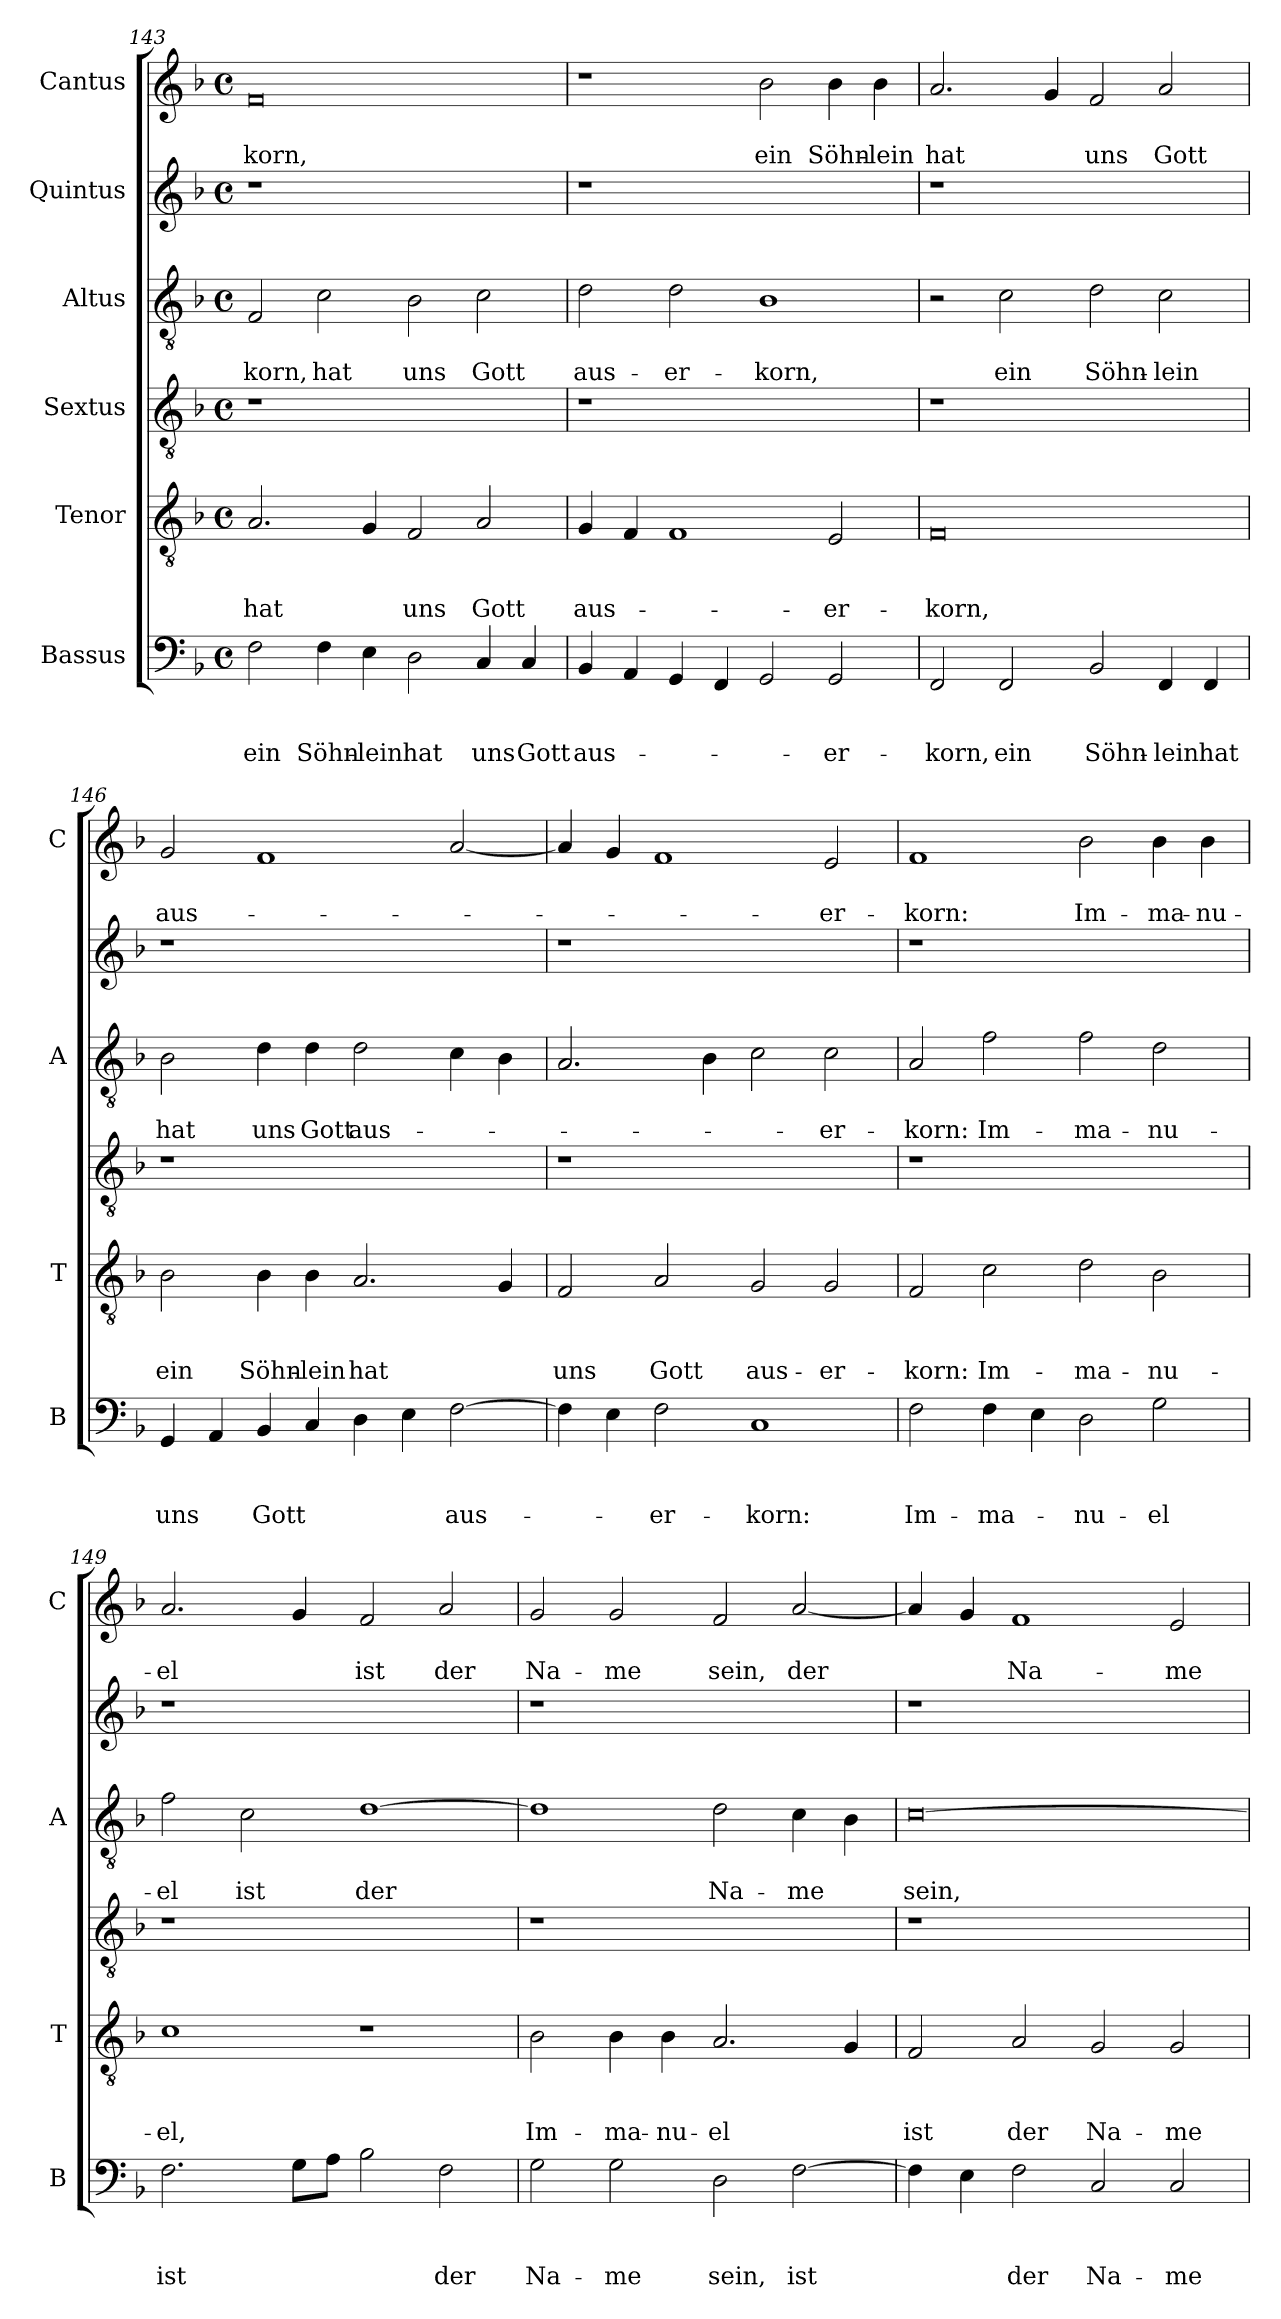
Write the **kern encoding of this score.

**kern	**text	**text	**text	**kern	**text	**text	**text	**kern	**kern	**text	**text	**kern	**kern	**text	**text
*part6	*part6	*part6	*part6	*part5	*part5	*part5	*part5	*part4	*part3	*part3	*part3	*part2	*part1	*part1	*part1
*staff6	*staff6	*staff6	*staff6	*staff5	*staff5	*staff5	*staff5	*staff4	*staff3	*staff3	*staff3	*staff2	*staff1	*staff1	*staff1
*I"Bassus	*	*	*	*I"Tenor	*	*	*	*I"Sextus	*I"Altus	*	*	*I"Quintus	*I"Cantus	*	*
*I'B	*	*	*	*I'T	*	*	*	*	*I'A	*	*	*	*I'C	*	*
*clefF4	*	*	*	*clefGv2	*	*	*	*clefGv2	*clefGv2	*	*	*clefG2	*clefG2	*	*
*k[b-]	*	*	*	*k[b-]	*	*	*	*k[b-]	*k[b-]	*	*	*k[b-]	*k[b-]	*	*
*F:	*	*	*	*F:	*	*	*	*F:	*F:	*	*	*F:	*F:	*	*
*M4/4	*	*	*	*M4/4	*	*	*	*M4/4	*M4/4	*	*	*M4/4	*M4/4	*	*
*met(c)	*	*	*	*met(c)	*	*	*	*met(c)	*met(c)	*	*	*met(c)	*met(c)	*	*
=143	=143	=143	=143	=143	=143	=143	=143	=143	=143	=143	=143	=143	=143	=143	=143
!	!	!	!LO:LY:b	!	!	!	!LO:LY:b	!	!	!	!LO:LY:b	!	!	!	!LO:LY:b
2F\	.	.	ein	2.A/	.	.	hat	1r	2F/	.	-korn,	1r	0f	.	-korn,
!	!	!	!LO:LY:b	!	!	!	!	!	!	!	!LO:LY:b	!	!	!	!
4F\	.	.	Söhn-	.	.	.	.	.	2c\	.	hat	.	.	.	.
!	!	!	!LO:LY:b	!	!	!	!	!	!	!	!	!	!	!	!
4E\	.	.	-lein	4G/	.	.	.	.	.	.	.	.	.	.	.
!	!	!	!LO:LY:b	!	!	!	!LO:LY:b	!	!	!	!LO:LY:b	!	!	!	!
2D\	.	.	hat	2F/	.	.	uns	1ryy	2B-\	.	uns	1ryy	.	.	.
!	!	!	!LO:LY:b	!	!	!	!LO:LY:b	!	!	!	!LO:LY:b	!	!	!	!
4C/	.	.	uns	2A/	.	.	Gott	.	2c\	.	Gott	.	.	.	.
!	!	!	!LO:LY:b	!	!	!	!	!	!	!	!	!	!	!	!
4C/	.	.	Gott	.	.	.	.	.	.	.	.	.	.	.	.
=144	=144	=144	=144	=144	=144	=144	=144	=144	=144	=144	=144	=144	=144	=144	=144
!	!	!	!LO:LY:b	!	!	!	!LO:LY:b	!	!	!	!LO:LY:b	!	!	!	!
4BB-/	.	.	aus-	4G/	.	.	aus-	1r	2d\	.	aus-	1r	1r	.	.
4AA/	.	.	.	4F/	.	.	.	.	.	.	.	.	.	.	.
!	!	!	!	!	!	!	!	!	!	!	!LO:LY:b	!	!	!	!
4GG/	.	.	.	1F	.	.	.	.	2d\	.	-er-	.	.	.	.
4FF/	.	.	.	.	.	.	.	.	.	.	.	.	.	.	.
!	!	!	!	!	!	!	!	!	!	!	!LO:LY:b	!	!	!	!LO:LY:b
2GG/	.	.	.	.	.	.	.	1ryy	1B-	.	-korn,	1ryy	2b-\	.	ein
!	!	!	!LO:LY:b	!	!	!	!LO:LY:b	!	!	!	!	!	!	!	!LO:LY:b
2GG/	.	.	-er-	2E/	.	.	-er-	.	.	.	.	.	4b-\	.	Söhn-
!	!	!	!	!	!	!	!	!	!	!	!	!	!	!	!LO:LY:b
.	.	.	.	.	.	.	.	.	.	.	.	.	4b-\	.	-lein
=145	=145	=145	=145	=145	=145	=145	=145	=145	=145	=145	=145	=145	=145	=145	=145
!	!	!	!LO:LY:b	!	!	!	!LO:LY:b	!	!	!	!	!	!	!	!LO:LY:b
2FF/	.	.	-korn,	0F	.	.	-korn,	1r	2r	.	.	1r	2.a/	.	hat
!	!	!	!LO:LY:b	!	!	!	!	!	!	!	!LO:LY:b	!	!	!	!
2FF/	.	.	ein	.	.	.	.	.	2c\	.	ein	.	.	.	.
.	.	.	.	.	.	.	.	.	.	.	.	.	4g/	.	.
!	!	!	!LO:LY:b	!	!	!	!	!	!	!	!LO:LY:b	!	!	!	!LO:LY:b
2BB-/	.	.	Söhn-	.	.	.	.	1ryy	2d\	.	Söhn-	1ryy	2f/	.	uns
!	!	!	!LO:LY:b	!	!	!	!	!	!	!	!LO:LY:b	!	!	!	!LO:LY:b
4FF/	.	.	-lein	.	.	.	.	.	2c\	.	-lein	.	2a/	.	Gott
!	!	!	!LO:LY:b	!	!	!	!	!	!	!	!	!	!	!	!
4FF/	.	.	hat	.	.	.	.	.	.	.	.	.	.	.	.
!!LO:LB:g=z
=146	=146	=146	=146	=146	=146	=146	=146	=146	=146	=146	=146	=146	=146	=146	=146
!	!	!	!LO:LY:b	!	!	!	!LO:LY:b	!	!	!	!LO:LY:b	!	!	!	!LO:LY:b
4GG/	.	.	uns	2B-\	.	.	ein	1r	2B-\	.	hat	1r	2g/	.	aus-
4AA/	.	.	.	.	.	.	.	.	.	.	.	.	.	.	.
!	!	!	!LO:LY:b	!	!	!	!LO:LY:b	!	!	!	!LO:LY:b	!	!	!	!
4BB-/	.	.	Gott	4B-\	.	.	Söhn-	.	4d\	.	uns	.	1f	.	.
!	!	!	!	!	!	!	!LO:LY:b	!	!	!	!LO:LY:b	!	!	!	!
4C/	.	.	.	4B-\	.	.	-lein	.	4d\	.	Gott	.	.	.	.
!	!	!	!	!	!	!	!LO:LY:b	!	!	!	!LO:LY:b	!	!	!	!
4D\	.	.	.	2.A/	.	.	hat	1ryy	2d\	.	aus-	1ryy	.	.	.
4E\	.	.	.	.	.	.	.	.	.	.	.	.	.	.	.
!	!	!	!LO:LY:b	!	!	!	!	!	!	!	!	!	!	!	!
[2F\	.	.	aus-	.	.	.	.	.	4c\	.	.	.	[2a/	.	.
.	.	.	.	4G/	.	.	.	.	4B-\	.	.	.	.	.	.
=147	=147	=147	=147	=147	=147	=147	=147	=147	=147	=147	=147	=147	=147	=147	=147
!	!	!	!	!	!	!	!LO:LY:b	!	!	!	!	!	!	!	!
4F\]	.	.	.	2F/	.	.	uns	1r	2.A/	.	.	1r	4a/]	.	.
4E\	.	.	.	.	.	.	.	.	.	.	.	.	4g/	.	.
!	!	!	!LO:LY:b	!	!	!	!LO:LY:b	!	!	!	!	!	!	!	!
2F\	.	.	-er-	2A/	.	.	Gott	.	.	.	.	.	1f	.	.
.	.	.	.	.	.	.	.	.	4B-\	.	.	.	.	.	.
!	!	!	!LO:LY:b	!	!	!	!LO:LY:b	!	!	!	!	!	!	!	!
1C	.	.	-korn:	2G/	.	.	aus-	1ryy	2c\	.	.	1ryy	.	.	.
!	!	!	!	!	!	!	!LO:LY:b	!	!	!	!LO:LY:b	!	!	!	!LO:LY:b
.	.	.	.	2G/	.	.	-er-	.	2c\	.	-er-	.	2e/	.	-er-
=148	=148	=148	=148	=148	=148	=148	=148	=148	=148	=148	=148	=148	=148	=148	=148
!	!	!	!LO:LY:b	!	!	!	!LO:LY:b	!	!	!	!LO:LY:b	!	!	!	!LO:LY:b
2F\	.	.	Im-	2F/	.	.	-korn:	1r	2A/	.	-korn:	1r	1f	.	-korn:
!	!	!	!LO:LY:b	!	!	!	!LO:LY:b	!	!	!	!LO:LY:b	!	!	!	!
4F\	.	.	-ma-	2c\	.	.	Im-	.	2f\	.	Im-	.	.	.	.
4E\	.	.	.	.	.	.	.	.	.	.	.	.	.	.	.
!	!	!	!LO:LY:b	!	!	!	!LO:LY:b	!	!	!	!LO:LY:b	!	!	!	!LO:LY:b
2D\	.	.	-nu-	2d\	.	.	-ma-	1ryy	2f\	.	-ma-	1ryy	2b-\	.	Im-
!	!	!	!LO:LY:b	!	!	!	!LO:LY:b	!	!	!	!LO:LY:b	!	!	!	!LO:LY:b
2G\	.	.	-el	2B-\	.	.	-nu-	.	2d\	.	-nu-	.	4b-\	.	-ma-
!	!	!	!	!	!	!	!	!	!	!	!	!	!	!	!LO:LY:b
.	.	.	.	.	.	.	.	.	.	.	.	.	4b-\	.	-nu-
=149	=149	=149	=149	=149	=149	=149	=149	=149	=149	=149	=149	=149	=149	=149	=149
!	!	!	!LO:LY:b	!	!	!	!LO:LY:b	!	!	!	!LO:LY:b	!	!	!	!LO:LY:b
2.F\	.	.	ist	1c	.	.	-el,	1r	2f\	.	-el	1r	2.a/	.	-el
!	!	!	!	!	!	!	!	!	!	!	!LO:LY:b	!	!	!	!
.	.	.	.	.	.	.	.	.	2c\	.	ist	.	.	.	.
8G\L	.	.	.	.	.	.	.	.	.	.	.	.	4g/	.	.
8A\J	.	.	.	.	.	.	.	.	.	.	.	.	.	.	.
!	!	!	!	!	!	!	!	!	!	!	!LO:LY:b	!	!	!	!LO:LY:b
2B-\	.	.	.	1r	.	.	.	1ryy	[1d	.	der	1ryy	2f/	.	ist
!	!	!	!LO:LY:b	!	!	!	!	!	!	!	!	!	!	!	!LO:LY:b
2F\	.	.	der	.	.	.	.	.	.	.	.	.	2a/	.	der
=150	=150	=150	=150	=150	=150	=150	=150	=150	=150	=150	=150	=150	=150	=150	=150
!	!	!	!LO:LY:b	!	!	!	!LO:LY:b	!	!	!	!	!	!	!	!LO:LY:b
2G\	.	.	Na-	2B-\	.	.	Im-	1r	1d]	.	.	1r	2g/	.	Na-
!	!	!	!LO:LY:b	!	!	!	!LO:LY:b	!	!	!	!	!	!	!	!LO:LY:b
2G\	.	.	-me	4B-\	.	.	-ma-	.	.	.	.	.	2g/	.	-me
!	!	!	!	!	!	!	!LO:LY:b	!	!	!	!	!	!	!	!
.	.	.	.	4B-\	.	.	-nu-	.	.	.	.	.	.	.	.
!	!	!	!LO:LY:b	!	!	!	!LO:LY:b	!	!	!	!LO:LY:b	!	!	!	!LO:LY:b
2D\	.	.	sein,	2.A/	.	.	-el	1ryy	2d\	.	Na-	1ryy	2f/	.	sein,
!	!	!	!LO:LY:b	!	!	!	!	!	!	!	!LO:LY:b	!	!	!	!LO:LY:b
[2F\	.	.	ist	.	.	.	.	.	4c\	.	-me	.	[2a/	.	der
.	.	.	.	4G/	.	.	.	.	4B-\	.	.	.	.	.	.
!!LO:LB:g=z
=151	=151	=151	=151	=151	=151	=151	=151	=151	=151	=151	=151	=151	=151	=151	=151
!	!	!	!	!	!	!	!LO:LY:b	!	!	!	!LO:LY:b	!	!	!	!
4F\]	.	.	.	2F/	.	.	ist	1r	[0c	.	sein,	1r	4a/]	.	.
4E\	.	.	.	.	.	.	.	.	.	.	.	.	4g/	.	.
!	!	!	!LO:LY:b	!	!	!	!LO:LY:b	!	!	!	!	!	!	!	!LO:LY:b
2F\	.	.	der	2A/	.	.	der	.	.	.	.	.	1f	.	Na-
!	!	!	!LO:LY:b	!	!	!	!LO:LY:b	!	!	!	!	!	!	!	!
2C/	.	.	Na-	2G/	.	.	Na-	1ryy	.	.	.	1ryy	.	.	.
!	!	!	!LO:LY:b	!	!	!	!LO:LY:b	!	!	!	!	!	!	!	!LO:LY:b
2C/	.	.	-me	2G/	.	.	-me	.	.	.	.	.	2e/	.	-me
=	=	=	=	=	=	=	=	=	=	=	=	=	=	=	=
*-	*-	*-	*-	*-	*-	*-	*-	*-	*-	*-	*-	*-	*-	*-	*-
